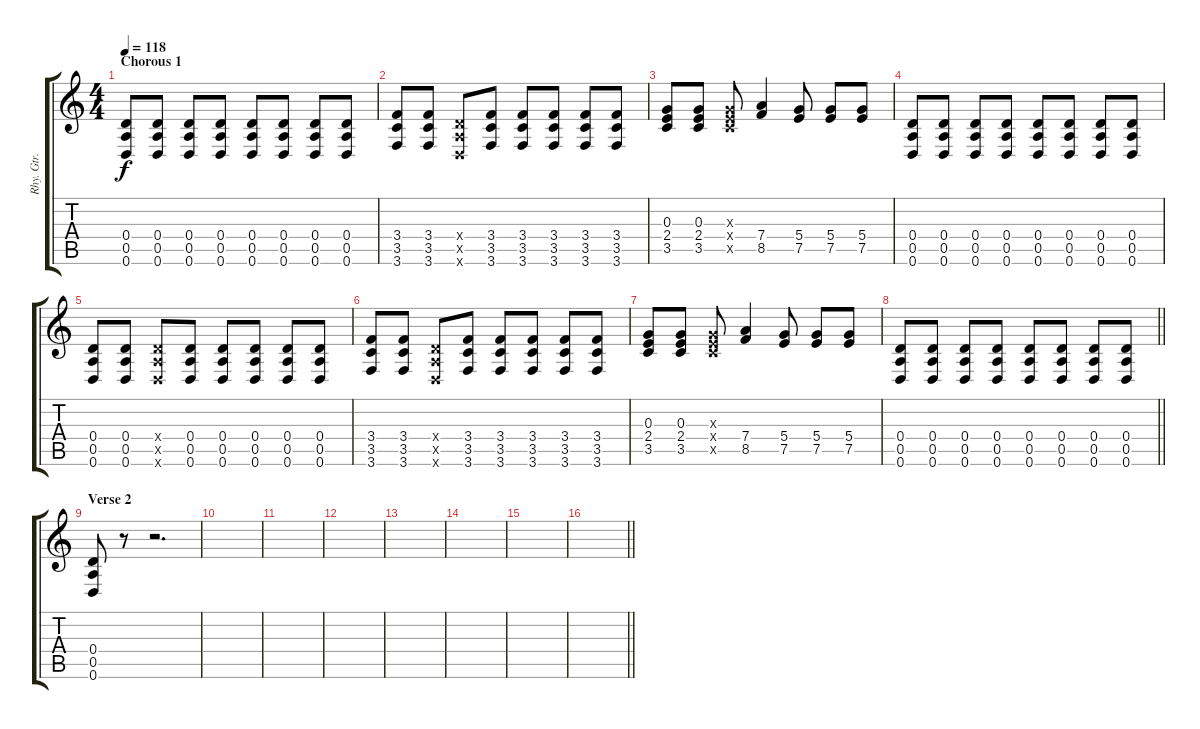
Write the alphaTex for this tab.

\track ("Rhy. Gtr. 2" "Rhy. Gtr. ") {instrument distortionguitar}
\staff {score tabs}
\tuning (E4 B3 G3 D3 A2 D2) {hide}
\ts (4 4)
\section ("" "Chorous 1")
\tempo 118
\clef g2
\ks c
(0.4 0.5 0.6).8{dy f} (0.4 0.5 0.6).8 (0.4 0.5 0.6).8 (0.4 0.5 0.6).8 (0.4 0.5 0.6).8 (0.4 0.5 0.6).8 (0.4 0.5 0.6).8 (0.4 0.5 0.6).8 |
(3.4 3.5 3.6).8 (3.4 3.5 3.6).8 (0.4{x} 0.5{x} 0.6{x}).8 (3.4 3.5 3.6).8 (3.4 3.5 3.6).8 (3.4 3.5 3.6).8 (3.4 3.5 3.6).8 (3.4 3.5 3.6).8 |
(0.3 2.4 3.5).8 (0.3 2.4 3.5).8 (0.3{x} 2.4{x} 3.5{x}).8 (7.4 8.5).4 (5.4 7.5).8 (5.4 7.5).8 (5.4 7.5).8 |
(0.4 0.5 0.6).8 (0.4 0.5 0.6).8 (0.4 0.5 0.6).8 (0.4 0.5 0.6).8 (0.4 0.5 0.6).8 (0.4 0.5 0.6).8 (0.4 0.5 0.6).8 (0.4 0.5 0.6).8 |
(0.4 0.5 0.6).8 (0.4 0.5 0.6).8 (0.4{x} 0.5{x} 0.6{x}).8 (0.4 0.5 0.6).8 (0.4 0.5 0.6).8 (0.4 0.5 0.6).8 (0.4 0.5 0.6).8 (0.4 0.5 0.6).8 |
(3.4 3.5 3.6).8 (3.4 3.5 3.6).8 (0.4{x} 0.5{x} 0.6{x}).8 (3.4 3.5 3.6).8 (3.4 3.5 3.6).8 (3.4 3.5 3.6).8 (3.4 3.5 3.6).8 (3.4 3.5 3.6).8 |
(0.3 2.4 3.5).8 (0.3 2.4 3.5).8 (0.3{x} 2.4{x} 3.5{x}).8 (7.4 8.5).4 (5.4 7.5).8 (5.4 7.5).8 (5.4 7.5).8 |
\barLineRight lightlight
(0.4 0.5 0.6).8 (0.4 0.5 0.6).8 (0.4 0.5 0.6).8 (0.4 0.5 0.6).8 (0.4 0.5 0.6).8 (0.4 0.5 0.6).8 (0.4 0.5 0.6).8 (0.4 0.5 0.6).8 |
\section ("" "Verse 2")
(0.4 0.5 0.6).8 r.8 r.2{d} |
|
|
|
|
|
|
\barLineRight lightlight
